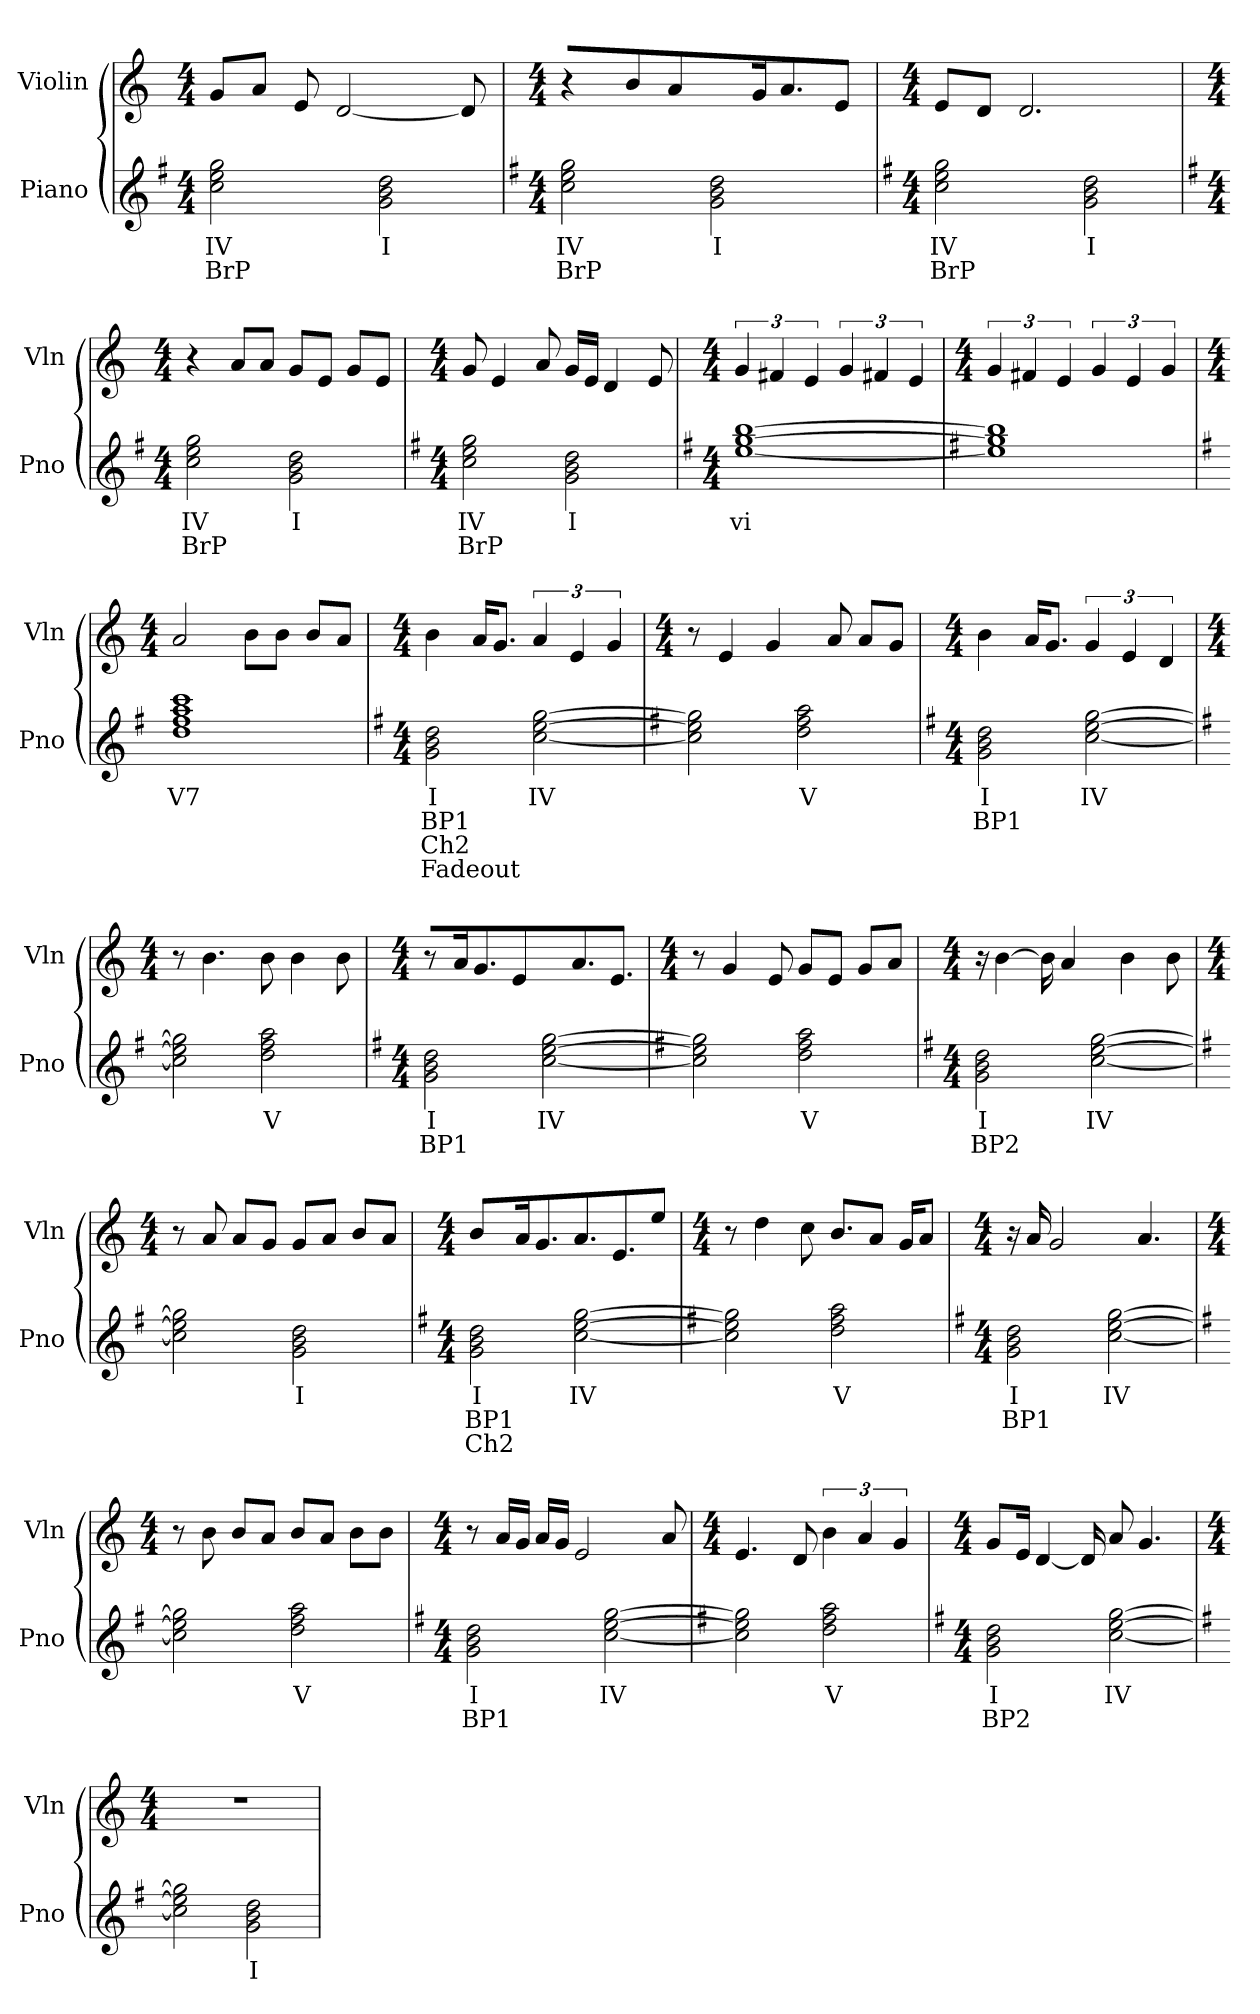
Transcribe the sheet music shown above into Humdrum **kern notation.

**kern	**text	**text	**text	**text	**kern
*part2	*part2	*part2	*part2	*part2	*part1
*staff2	*staff2	*staff2	*staff2	*staff2	*staff1
*I"Piano	*	*	*	*	*I"Violin
*I'Pno	*	*	*	*	*I'Vln
*k[f#]	*	*	*	*	*
*G:	*	*	*	*	*
*M4/4	*	*	*	*	*M4/4
=	=	=	=	=	=
2cc 2ee 2gg	IV	BrP	.	.	8gL
.	.	.	.	.	8aJ
.	.	.	.	.	8e
.	.	.	.	.	[2d
2g 2b 2dd	I	.	.	.	.
.	.	.	.	.	8d]
=	=	=	=	=	=
*k[f#]	*	*	*	*	*
*G:	*	*	*	*	*
*M4/4	*	*	*	*	*M4/4
2cc 2ee 2gg	IV	BrP	.	.	4r
.	.	.	.	.	8b
.	.	.	.	.	4a
2g 2b 2dd	I	.	.	.	.
.	.	.	.	.	16gKL
.	.	.	.	.	8.aJ
.	.	.	.	.	8eJ
=	=	=	=	=	=
*k[f#]	*	*	*	*	*
*G:	*	*	*	*	*
*M4/4	*	*	*	*	*M4/4
2cc 2ee 2gg	IV	BrP	.	.	8eL
.	.	.	.	.	8dJ
.	.	.	.	.	2.d
2g 2b 2dd	I	.	.	.	.
=	=	=	=	=	=
*k[f#]	*	*	*	*	*
*G:	*	*	*	*	*
*M4/4	*	*	*	*	*M4/4
2cc 2ee 2gg	IV	BrP	.	.	4r
.	.	.	.	.	8aL
.	.	.	.	.	8aJ
2g 2b 2dd	I	.	.	.	8gL
.	.	.	.	.	8eJ
.	.	.	.	.	8gL
.	.	.	.	.	8eJ
=	=	=	=	=	=
*k[f#]	*	*	*	*	*
*G:	*	*	*	*	*
*M4/4	*	*	*	*	*M4/4
2cc 2ee 2gg	IV	BrP	.	.	8g
.	.	.	.	.	4e
.	.	.	.	.	8a
2g 2b 2dd	I	.	.	.	16gLL
.	.	.	.	.	16eJJ
.	.	.	.	.	4d
.	.	.	.	.	8e
=	=	=	=	=	=
*k[f#]	*	*	*	*	*
*G:	*	*	*	*	*
*M4/4	*	*	*	*	*M4/4
[1ee [1gg [1bb	vi	.	.	.	6g
.	.	.	.	.	6f#X
.	.	.	.	.	6e
.	.	.	.	.	6g
.	.	.	.	.	6f#X
.	.	.	.	.	6e
=	=	=	=	=	=
*k[f#]	*	*	*	*	*
*G:	*	*	*	*	*
*	*	*	*	*	*M4/4
1ee] 1gg] 1bb]	.	.	.	.	6g
.	.	.	.	.	6f#X
.	.	.	.	.	6e
.	.	.	.	.	6g
.	.	.	.	.	6e
.	.	.	.	.	6g
=	=	=	=	=	=
*k[f#]	*	*	*	*	*
*G:	*	*	*	*	*
*	*	*	*	*	*M4/4
1dd 1ff# 1aa 1ccc	V7	.	.	.	2a
.	.	.	.	.	8bL
.	.	.	.	.	8bJ
.	.	.	.	.	8bL
.	.	.	.	.	8aJ
=	=	=	=	=	=
*k[f#]	*	*	*	*	*
*G:	*	*	*	*	*
*M4/4	*	*	*	*	*M4/4
2g 2b 2dd	I	BP1	Ch2	Fadeout	4b
.	.	.	.	.	16aKL
.	.	.	.	.	8.gJ
[2cc [2ee [2gg	IV	.	.	.	6a
.	.	.	.	.	6e
.	.	.	.	.	6g
=	=	=	=	=	=
*k[f#]	*	*	*	*	*
*G:	*	*	*	*	*
*	*	*	*	*	*M4/4
2cc] 2ee] 2gg]	.	.	.	.	8r
.	.	.	.	.	4e
.	.	.	.	.	4g
2dd 2ff# 2aa	V	.	.	.	.
.	.	.	.	.	8a
.	.	.	.	.	8aL
.	.	.	.	.	8gJ
=	=	=	=	=	=
*k[f#]	*	*	*	*	*
*G:	*	*	*	*	*
*M4/4	*	*	*	*	*M4/4
2g 2b 2dd	I	BP1	.	.	4b
.	.	.	.	.	16aKL
.	.	.	.	.	8.gJ
[2cc [2ee [2gg	IV	.	.	.	6g
.	.	.	.	.	6e
.	.	.	.	.	6d
=	=	=	=	=	=
*k[f#]	*	*	*	*	*
*G:	*	*	*	*	*
*	*	*	*	*	*M4/4
2cc] 2ee] 2gg]	.	.	.	.	8r
.	.	.	.	.	4.b
2dd 2ff# 2aa	V	.	.	.	8b
.	.	.	.	.	4b
.	.	.	.	.	8b
=	=	=	=	=	=
*k[f#]	*	*	*	*	*
*G:	*	*	*	*	*
*M4/4	*	*	*	*	*M4/4
2g 2b 2dd	I	BP1	.	.	8r
.	.	.	.	.	16aKL
.	.	.	.	.	8.gJ
.	.	.	.	.	4e
[2cc [2ee [2gg	IV	.	.	.	.
.	.	.	.	.	8.a
.	.	.	.	.	8.eJ
=	=	=	=	=	=
*k[f#]	*	*	*	*	*
*G:	*	*	*	*	*
*	*	*	*	*	*M4/4
2cc] 2ee] 2gg]	.	.	.	.	8r
.	.	.	.	.	4g
.	.	.	.	.	8e
2dd 2ff# 2aa	V	.	.	.	8gL
.	.	.	.	.	8eJ
.	.	.	.	.	8gL
.	.	.	.	.	8aJ
=	=	=	=	=	=
*k[f#]	*	*	*	*	*
*G:	*	*	*	*	*
*M4/4	*	*	*	*	*M4/4
2g 2b 2dd	I	BP2	.	.	16r
.	.	.	.	.	[4b
.	.	.	.	.	16b]
.	.	.	.	.	4a
[2cc [2ee [2gg	IV	.	.	.	.
.	.	.	.	.	4b
.	.	.	.	.	8b
=	=	=	=	=	=
*k[f#]	*	*	*	*	*
*G:	*	*	*	*	*
*	*	*	*	*	*M4/4
2cc] 2ee] 2gg]	.	.	.	.	8r
.	.	.	.	.	8a
.	.	.	.	.	8aL
.	.	.	.	.	8gJ
2g 2b 2dd	I	.	.	.	8gL
.	.	.	.	.	8aJ
.	.	.	.	.	8bL
.	.	.	.	.	8aJ
=	=	=	=	=	=
*k[f#]	*	*	*	*	*
*G:	*	*	*	*	*
*M4/4	*	*	*	*	*M4/4
2g 2b 2dd	I	BP1	Ch2	.	4b
.	.	.	.	.	16aKL
.	.	.	.	.	8.gJ
[2cc [2ee [2gg	IV	.	.	.	8.aL
.	.	.	.	.	8.eJ
.	.	.	.	.	8eeJ
=	=	=	=	=	=
*k[f#]	*	*	*	*	*
*G:	*	*	*	*	*
*	*	*	*	*	*M4/4
2cc] 2ee] 2gg]	.	.	.	.	8r
.	.	.	.	.	4dd
.	.	.	.	.	8cc
2dd 2ff# 2aa	V	.	.	.	8.bL
.	.	.	.	.	8aJ
.	.	.	.	.	16gKL
.	.	.	.	.	8aJ
=	=	=	=	=	=
*k[f#]	*	*	*	*	*
*G:	*	*	*	*	*
*M4/4	*	*	*	*	*M4/4
2g 2b 2dd	I	BP1	.	.	16r
.	.	.	.	.	16a
.	.	.	.	.	2g
[2cc [2ee [2gg	IV	.	.	.	.
.	.	.	.	.	4.a
=	=	=	=	=	=
*k[f#]	*	*	*	*	*
*G:	*	*	*	*	*
*	*	*	*	*	*M4/4
2cc] 2ee] 2gg]	.	.	.	.	8r
.	.	.	.	.	8b
.	.	.	.	.	8bL
.	.	.	.	.	8aJ
2dd 2ff# 2aa	V	.	.	.	8bL
.	.	.	.	.	8aJ
.	.	.	.	.	8bL
.	.	.	.	.	8bJ
=	=	=	=	=	=
*k[f#]	*	*	*	*	*
*G:	*	*	*	*	*
*M4/4	*	*	*	*	*M4/4
2g 2b 2dd	I	BP1	.	.	8r
.	.	.	.	.	16aLL
.	.	.	.	.	16gJJ
.	.	.	.	.	16aLL
.	.	.	.	.	16gJJ
.	.	.	.	.	2e
[2cc [2ee [2gg	IV	.	.	.	.
.	.	.	.	.	8a
=	=	=	=	=	=
*k[f#]	*	*	*	*	*
*G:	*	*	*	*	*
*	*	*	*	*	*M4/4
2cc] 2ee] 2gg]	.	.	.	.	4.e
.	.	.	.	.	8d
2dd 2ff# 2aa	V	.	.	.	6b
.	.	.	.	.	6a
.	.	.	.	.	6g
=	=	=	=	=	=
*k[f#]	*	*	*	*	*
*G:	*	*	*	*	*
*M4/4	*	*	*	*	*M4/4
2g 2b 2dd	I	BP2	.	.	8gL
.	.	.	.	.	16eJk
.	.	.	.	.	[4d
.	.	.	.	.	16d]
[2cc [2ee [2gg	IV	.	.	.	8a
.	.	.	.	.	4.g
=	=	=	=	=	=
*k[f#]	*	*	*	*	*
*G:	*	*	*	*	*
*	*	*	*	*	*M4/4
2cc] 2ee] 2gg]	.	.	.	.	1r
2g 2b 2dd	I	.	.	.	.
=	=	=	=	=	=
*-	*-	*-	*-	*-	*-
